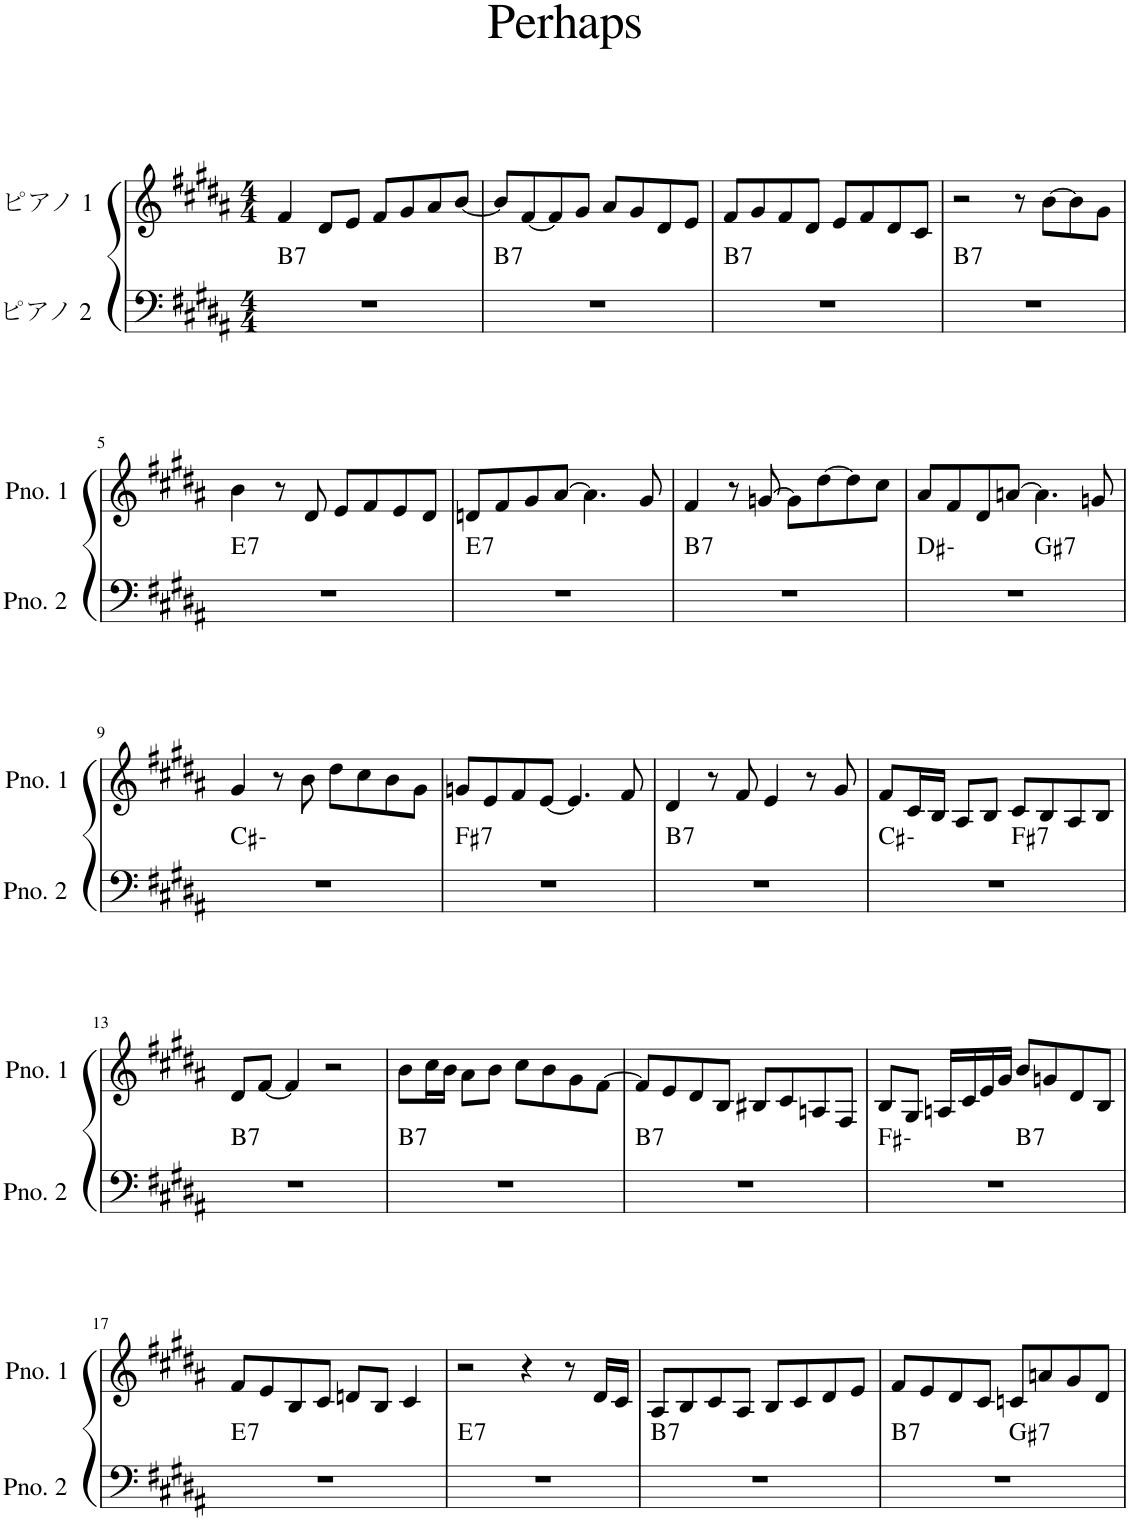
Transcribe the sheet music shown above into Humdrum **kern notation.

**kern	**harte	**kern
*part2	*part2	*part1
*staff2	*	*staff1
*I"ピアノ 2	*	*I"ピアノ 1
*clefF4	*	*clefG2
*k[f#c#g#d#a#]	*	*k[f#c#g#d#a#]
*M4/4	*	*M4/4
=1	=1	=1
!	!LO:H:kt=7	!
1r	B:7	4f#/
.	.	8d#/L
.	.	8e/J
.	.	8f#/L
.	.	8g#/
.	.	8a#/
.	.	[8b/J
=2	=2	=2
!	!LO:H:kt=7	!
1r	B:7	8b/L]
.	.	[8f#/
.	.	8f#/]
.	.	8g#/J
.	.	8a#/L
.	.	8g#/
.	.	8d#/
.	.	8e/J
=3	=3	=3
!	!LO:H:kt=7	!
1r	B:7	8f#/L
.	.	8g#/
.	.	8f#/
.	.	8d#/J
.	.	8e/L
.	.	8f#/
.	.	8d#/
.	.	8c#/J
=4	=4	=4
!	!LO:H:kt=7	!
1r	B:7	2r
.	.	8r
.	.	[8b\L
.	.	8b\]
.	.	8g#\J
!!LO:LB:g=z
=5	=5	=5
!	!LO:H:kt=7	!
1r	E:7	4b\
.	.	8r
.	.	8d#/
.	.	8e/L
.	.	8f#/
.	.	8e/
.	.	8d#/J
=6	=6	=6
!	!LO:H:kt=7	!
1r	E:7	8dn/L
.	.	8f#/
.	.	8g#/
.	.	[8a#/J
.	.	4.a#\]
.	.	8g#/
=7	=7	=7
!	!LO:H:kt=7	!
1r	B:7	4f#/
.	.	8r
.	.	[8gn/
.	.	8g\L]
.	.	[8dd#\
.	.	8dd#\]
.	.	8cc#\J
=8	=8	=8
*^	*	*
1r	2ryy	D#:min	8a#/L
.	.	.	8f#/
.	.	.	8d#/
.	.	.	[8an/J
!	!	!LO:H:kt=7	!
.	2ryy	G#:7	4.a\]
.	.	.	8gn/
*v	*v	*	*
!!LO:LB:g=z
=9	=9	=9
1r	C#:min	4g#/
.	.	8r
.	.	8b\
.	.	8dd#\L
.	.	8cc#\
.	.	8b\
.	.	8g#\J
=10	=10	=10
!	!LO:H:kt=7	!
1r	F#:7	8gn/L
.	.	8e/
.	.	8f#/
.	.	[8e/J
.	.	4.e/]
.	.	8f#/
=11	=11	=11
!	!LO:H:kt=7	!
1r	B:7	4d#/
.	.	8r
.	.	8f#/
.	.	4e/
.	.	8r
.	.	8g#/
=12	=12	=12
*^	*	*
1r	2ryy	C#:min	8f#/L
.	.	.	16c#/L
.	.	.	16B/JJ
.	.	.	8A#/L
.	.	.	8B/J
!	!	!LO:H:kt=7	!
.	2ryy	F#:7	8c#/L
.	.	.	8B/
.	.	.	8A#/
.	.	.	8B/J
!!LO:LB:g=z
=13	=13	=13	=13
!	!	!LO:H:kt=7	!
*v	*v	*	*
1r	B:7	8d#/L
.	.	[8f#/J
.	.	4f#/]
.	.	2r
=14	=14	=14
!	!LO:H:kt=7	!
1r	B:7	8b\L
.	.	16cc#\L
.	.	16b\JJ
.	.	8a#\L
.	.	8b\J
.	.	8cc#\L
.	.	8b\
.	.	8g#\
.	.	[8f#\J
=15	=15	=15
!	!LO:H:kt=7	!
1r	B:7	8f#/L]
.	.	8e/
.	.	8d#/
.	.	8B/J
.	.	8B#X/L
.	.	8c#/
.	.	8An/
.	.	8F#/J
=16	=16	=16
*^	*	*
1r	2ryy	F#:min	8B/L
.	.	.	8G#/J
.	.	.	16An/LL
.	.	.	16c#/
.	.	.	16e/
.	.	.	16g#/JJ
!	!	!LO:H:kt=7	!
.	2ryy	B:7	8b/L
.	.	.	8gn/
.	.	.	8d#/
.	.	.	8B/J
!!LO:LB:g=z
=17	=17	=17	=17
!	!	!LO:H:kt=7	!
*v	*v	*	*
1r	E:7	8f#/L
.	.	8e/
.	.	8B/
.	.	8c#/J
.	.	8dn/L
.	.	8B/J
.	.	4c#/
=18	=18	=18
!	!LO:H:kt=7	!
1r	E:7	2r
.	.	4r
.	.	8r
.	.	16d#/LL
.	.	16c#/JJ
=19	=19	=19
!	!LO:H:kt=7	!
1r	B:7	8A#/L
.	.	8B/
.	.	8c#/
.	.	8A#/J
.	.	8B/L
.	.	8c#/
.	.	8d#/
.	.	8e/J
=20	=20	=20
!	!LO:H:kt=7	!
*^	*	*
1r	2ryy	B:7	8f#/L
.	.	.	8e/
.	.	.	8d#/
.	.	.	8c#/J
!	!	!LO:H:kt=7	!
.	2ryy	G#:7	8cn/L
.	.	.	8an/
.	.	.	8g#/
.	.	.	8d#/J
*v	*v	*	*
=	=	=
*-	*-	*-
